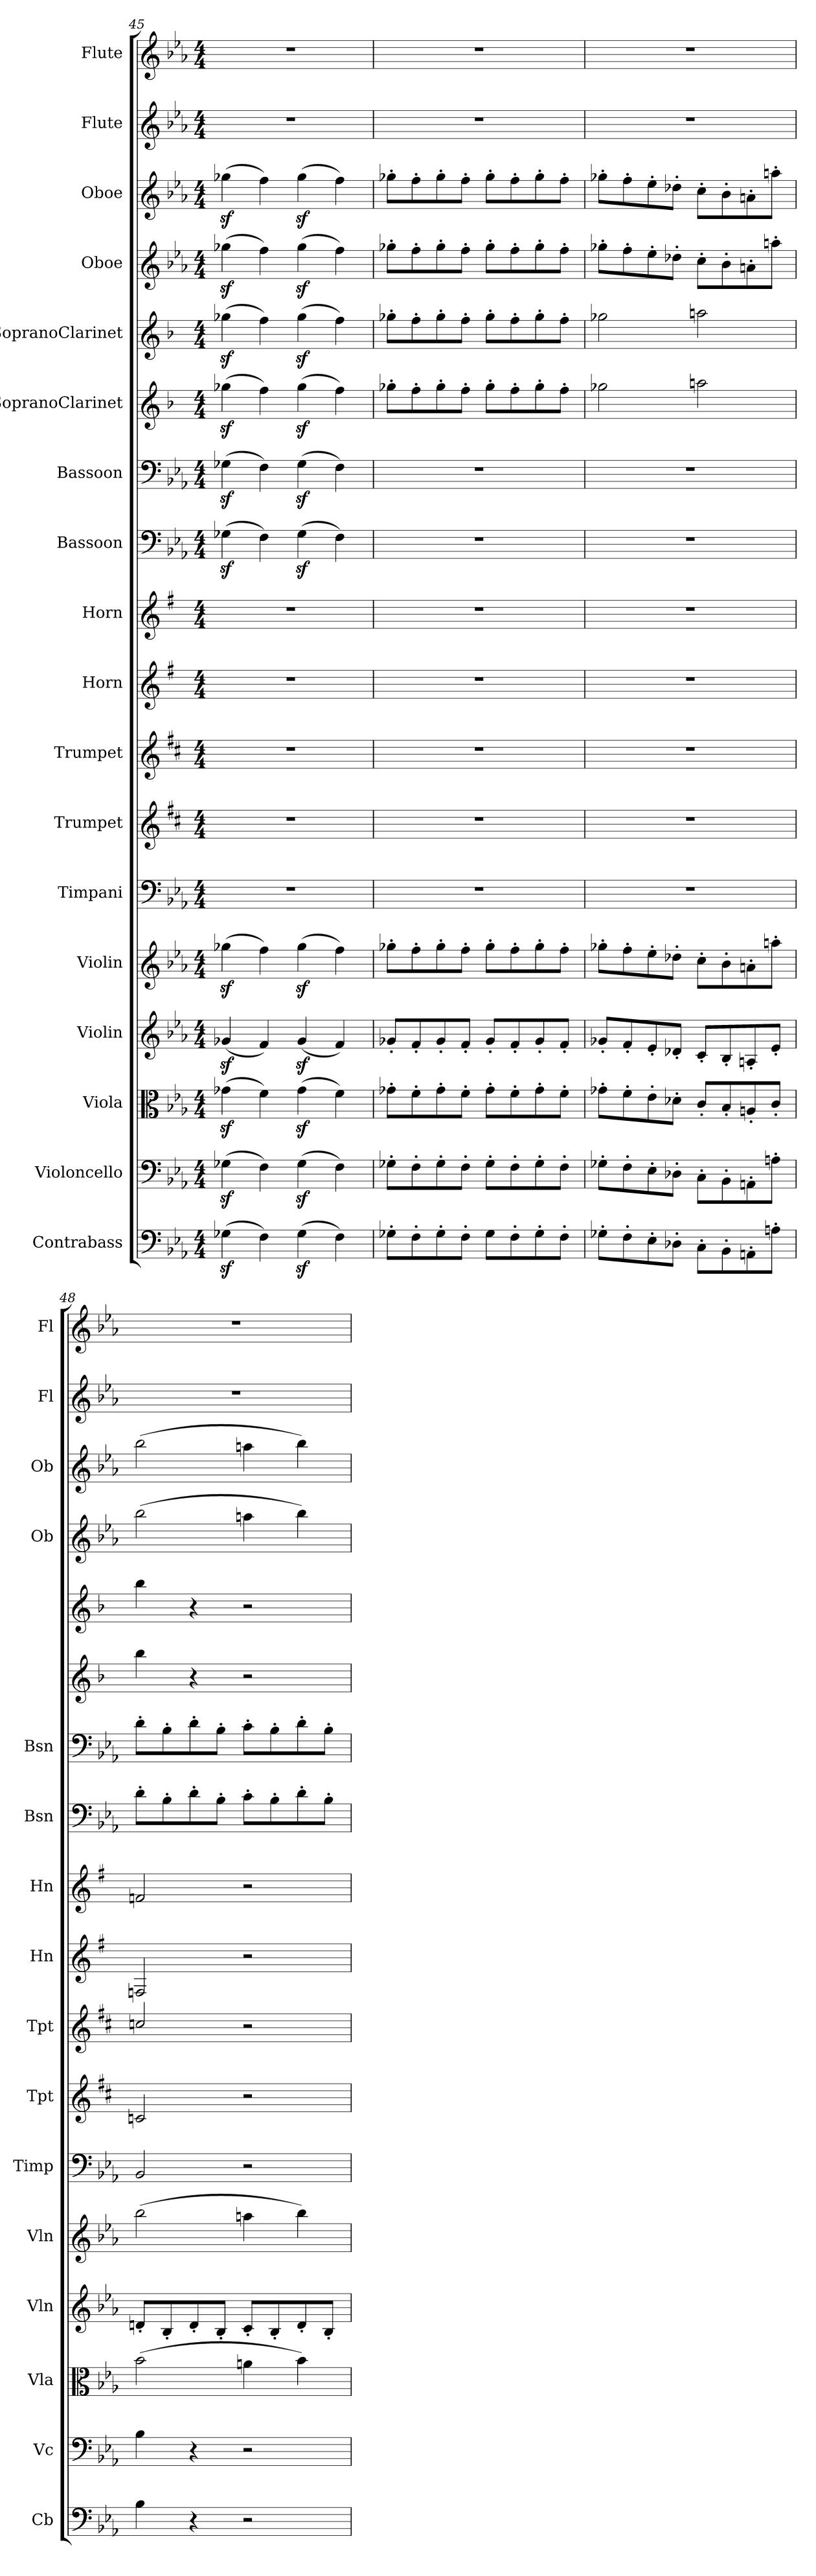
**kern	**kern	**kern	**kern	**kern	**kern	**kern	**kern	**kern	**kern	**kern	**kern	**kern	**kern	**kern	**kern	**kern	**kern
*part18	*part17	*part16	*part15	*part14	*part13	*part12	*part11	*part10	*part9	*part8	*part7	*part6	*part5	*part4	*part3	*part2	*part1
*staff18	*staff17	*staff16	*staff15	*staff14	*staff13	*staff12	*staff11	*staff10	*staff9	*staff8	*staff7	*staff6	*staff5	*staff4	*staff3	*staff2	*staff1
*I"Contrabass	*I"Violoncello	*I"Viola	*I"Violin	*I"Violin	*I"Timpani	*I"Trumpet	*I"Trumpet	*I"Horn	*I"Horn	*I"Bassoon	*I"Bassoon	*I"SopranoClarinet	*I"SopranoClarinet	*I"Oboe	*I"Oboe	*I"Flute	*I"Flute
*I'Cb	*I'Vc	*I'Vla	*I'Vln	*I'Vln	*I'Timp	*I'Tpt	*I'Tpt	*I'Hn	*I'Hn	*I'Bsn	*I'Bsn	*	*	*I'Ob	*I'Ob	*I'Fl	*I'Fl
*clefF4	*clefF4	*clefC3	*clefG2	*clefG2	*clefF4	*clefG2	*clefG2	*clefG2	*clefG2	*clefF4	*clefF4	*clefG2	*clefG2	*clefG2	*clefG2	*clefG2	*clefG2
*ITrd7c12	*	*	*	*	*	*ITrd1c2	*ITrd1c2	*ITrd4c7	*ITrd4c7	*	*	*	*	*	*	*	*
*k[b-e-a-]	*k[b-e-a-]	*k[b-e-a-]	*k[b-e-a-]	*k[b-e-a-]	*k[b-e-a-]	*k[]	*k[]	*k[]	*k[]	*k[b-e-a-]	*k[b-e-a-]	*k[b-]	*k[b-]	*k[b-e-a-]	*k[b-e-a-]	*k[b-e-a-]	*k[b-e-a-]
*M4/4	*M4/4	*M4/4	*M4/4	*M4/4	*M4/4	*M4/4	*M4/4	*M4/4	*M4/4	*M4/4	*M4/4	*M4/4	*M4/4	*M4/4	*M4/4	*M4/4	*M4/4
=45	=45	=45	=45	=45	=45	=45	=45	=45	=45	=45	=45	=45	=45	=45	=45	=45	=45
(>4GG-Xz<\	(>4G-Xz<\	(>4g-Xz<\	(<4g-Xz</	(>4gg-Xz<\	1r	1r	1r	1r	1r	(>4G-Xz<\	(>4G-Xz<\	(>4gg-Xz<\	(>4gg-Xz<\	(>4gg-Xz<\	(>4gg-Xz<\	1r	1r
4FF\)	4F\)	4f\)	4f/)	4ff\)	.	.	.	.	.	4F\)	4F\)	4ff\)	4ff\)	4ff\)	4ff\)	.	.
(>4GG-z<\	(>4G-z<\	(>4g-z<\	(<4g-z</	(>4gg-z<\	.	.	.	.	.	(>4G-z<\	(>4G-z<\	(>4gg-z<\	(>4gg-z<\	(>4gg-z<\	(>4gg-z<\	.	.
4FF\)	4F\)	4f\)	4f/)	4ff\)	.	.	.	.	.	4F\)	4F\)	4ff\)	4ff\)	4ff\)	4ff\)	.	.
=46	=46	=46	=46	=46	=46	=46	=46	=46	=46	=46	=46	=46	=46	=46	=46	=46	=46
8GG-X'\L	8G-X'\L	8g-X'\L	8g-X'/L	8gg-X'\L	1r	1r	1r	1r	1r	1r	1r	8gg-X'\L	8gg-X'\L	8gg-X'\L	8gg-X'\L	1r	1r
8FF'\	8F'\	8f'\	8f'/	8ff'\	.	.	.	.	.	.	.	8ff'\	8ff'\	8ff'\	8ff'\	.	.
8GG-'\	8G-'\	8g-'\	8g-'/	8gg-'\	.	.	.	.	.	.	.	8gg-'\	8gg-'\	8gg-'\	8gg-'\	.	.
8FF'\J	8F'\J	8f'\J	8f'/J	8ff'\J	.	.	.	.	.	.	.	8ff'\J	8ff'\J	8ff'\J	8ff'\J	.	.
8GG-\L	8G-'\L	8g-'\L	8g-'/L	8gg-'\L	.	.	.	.	.	.	.	8gg-'\L	8gg-'\L	8gg-'\L	8gg-'\L	.	.
8FF'\	8F'\	8f'\	8f'/	8ff'\	.	.	.	.	.	.	.	8ff'\	8ff'\	8ff'\	8ff'\	.	.
8GG-'\	8G-'\	8g-'\	8g-'/	8gg-'\	.	.	.	.	.	.	.	8gg-'\	8gg-'\	8gg-'\	8gg-'\	.	.
8FF'\J	8F'\J	8f'\J	8f'/J	8ff'\J	.	.	.	.	.	.	.	8ff'\J	8ff'\J	8ff'\J	8ff'\J	.	.
=47	=47	=47	=47	=47	=47	=47	=47	=47	=47	=47	=47	=47	=47	=47	=47	=47	=47
8GG-X'\L	8G-X'\L	8g-X'\L	8g-X'/L	8gg-X'\L	1r	1r	1r	1r	1r	1r	1r	2gg-X\	2gg-X\	8gg-X'\L	8gg-X'\L	1r	1r
8FF'\	8F'\	8f'\	8f'/	8ff'\	.	.	.	.	.	.	.	.	.	8ff'\	8ff'\	.	.
8EE-'\	8E-'\	8e-'\	8e-'/	8ee-'\	.	.	.	.	.	.	.	.	.	8ee-'\	8ee-'\	.	.
8DD-X'\J	8D-X'\J	8d-X'\J	8d-X'/J	8dd-X'\J	.	.	.	.	.	.	.	.	.	8dd-X'\J	8dd-X'\J	.	.
8CC'\L	8C'\L	8c'/L	8c'/L	8cc'\L	.	.	.	.	.	.	.	2aan\	2aan\	8cc'\L	8cc'\L	.	.
8BBB-'\	8BB-'\	8B-'/	8B-'/	8b-'\	.	.	.	.	.	.	.	.	.	8b-'\	8b-'\	.	.
8AAAn'\	8AAn'\	8An'/	8An'/	8an'\	.	.	.	.	.	.	.	.	.	8an'\	8an'\	.	.
8AAn'\J	8An'\J	8c'/J	8e-'/J	8aan'\J	.	.	.	.	.	.	.	.	.	8aan'\J	8aan'\J	.	.
=48	=48	=48	=48	=48	=48	=48	=48	=48	=48	=48	=48	=48	=48	=48	=48	=48	=48
4BB-\	4B-\	(>2b-\	8dn'/L	(>2bb-\	2BB-/	2B-X/	2b-X/	2BB-X/	2B-X/	8d'\L	8d'\L	4bb-\	4bb-\	(>2bb-\	(>2bb-\	1r	1r
.	.	.	8B-'/	.	.	.	.	.	.	8B-'\	8B-'\	.	.	.	.	.	.
4r	4r	.	8d'/	.	.	.	.	.	.	8d'\	8d'\	4r	4r	.	.	.	.
.	.	.	8B-'/J	.	.	.	.	.	.	8B-'\J	8B-'\J	.	.	.	.	.	.
2r	2r	4an\	8c'/L	4aan\	2r	2r	2r	2r	2r	8c'\L	8c'\L	2r	2r	4aan\	4aan\	.	.
.	.	.	8B-'/	.	.	.	.	.	.	8B-'\	8B-'\	.	.	.	.	.	.
.	.	4b-\)	8d'/	4bb-\)	.	.	.	.	.	8d'\	8d'\	.	.	4bb-\)	4bb-\)	.	.
.	.	.	8B-'/J	.	.	.	.	.	.	8B-'\J	8B-'\J	.	.	.	.	.	.
=	=	=	=	=	=	=	=	=	=	=	=	=	=	=	=	=	=
*-	*-	*-	*-	*-	*-	*-	*-	*-	*-	*-	*-	*-	*-	*-	*-	*-	*-
